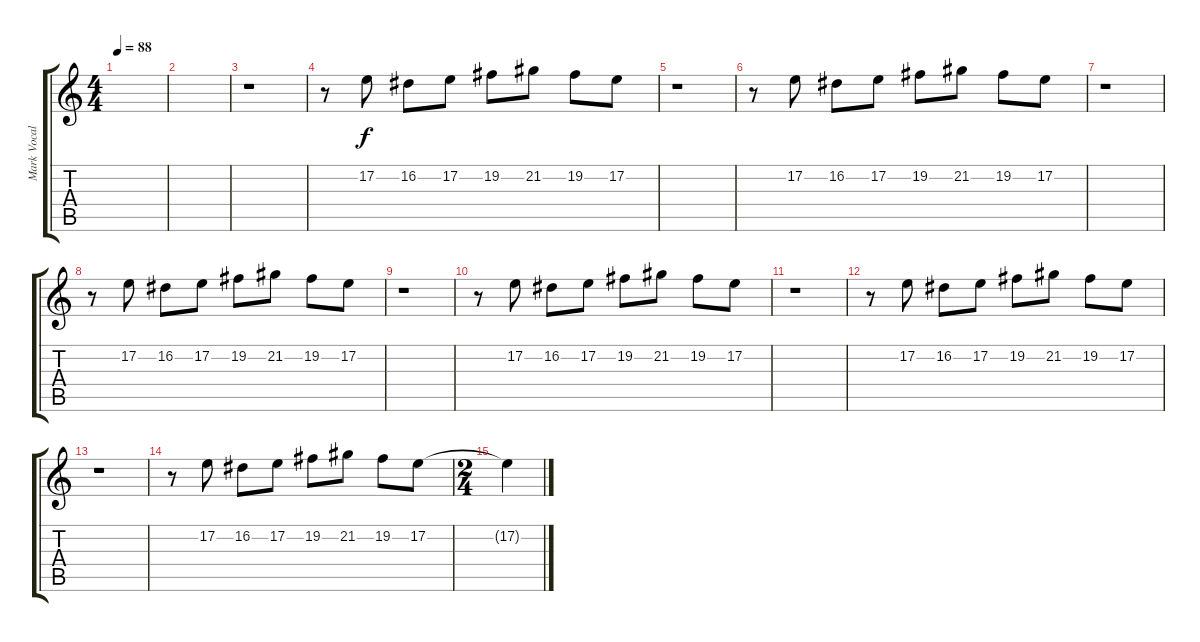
\track ("Mark Vocals 2" "Mark Vocal") {instrument altosax}
\staff {score tabs}
\tuning (E4 B3 G3 D3 A2 E2) {hide}
\ts (4 4)
\tempo 88
\clef g2
\ks c
|
|
r.1 |
r.8 17.2.8 16.2.8 17.2.8 19.2.8 21.2.8 19.2.8 17.2.8 |
r.1 |
r.8 17.2.8 16.2.8 17.2.8 19.2.8 21.2.8 19.2.8 17.2.8 |
r.1 |
r.8 17.2.8 16.2.8 17.2.8 19.2.8 21.2.8 19.2.8 17.2.8 |
r.1 |
r.8 17.2.8 16.2.8 17.2.8 19.2.8 21.2.8 19.2.8 17.2.8 |
r.1 |
r.8 17.2.8 16.2.8 17.2.8 19.2.8 21.2.8 19.2.8 17.2.8 |
r.1 |
r.8 17.2.8 16.2.8 17.2.8 19.2.8 21.2.8 19.2.8 17.2.8 |
\ts (2 4)
17.2{t}.4
